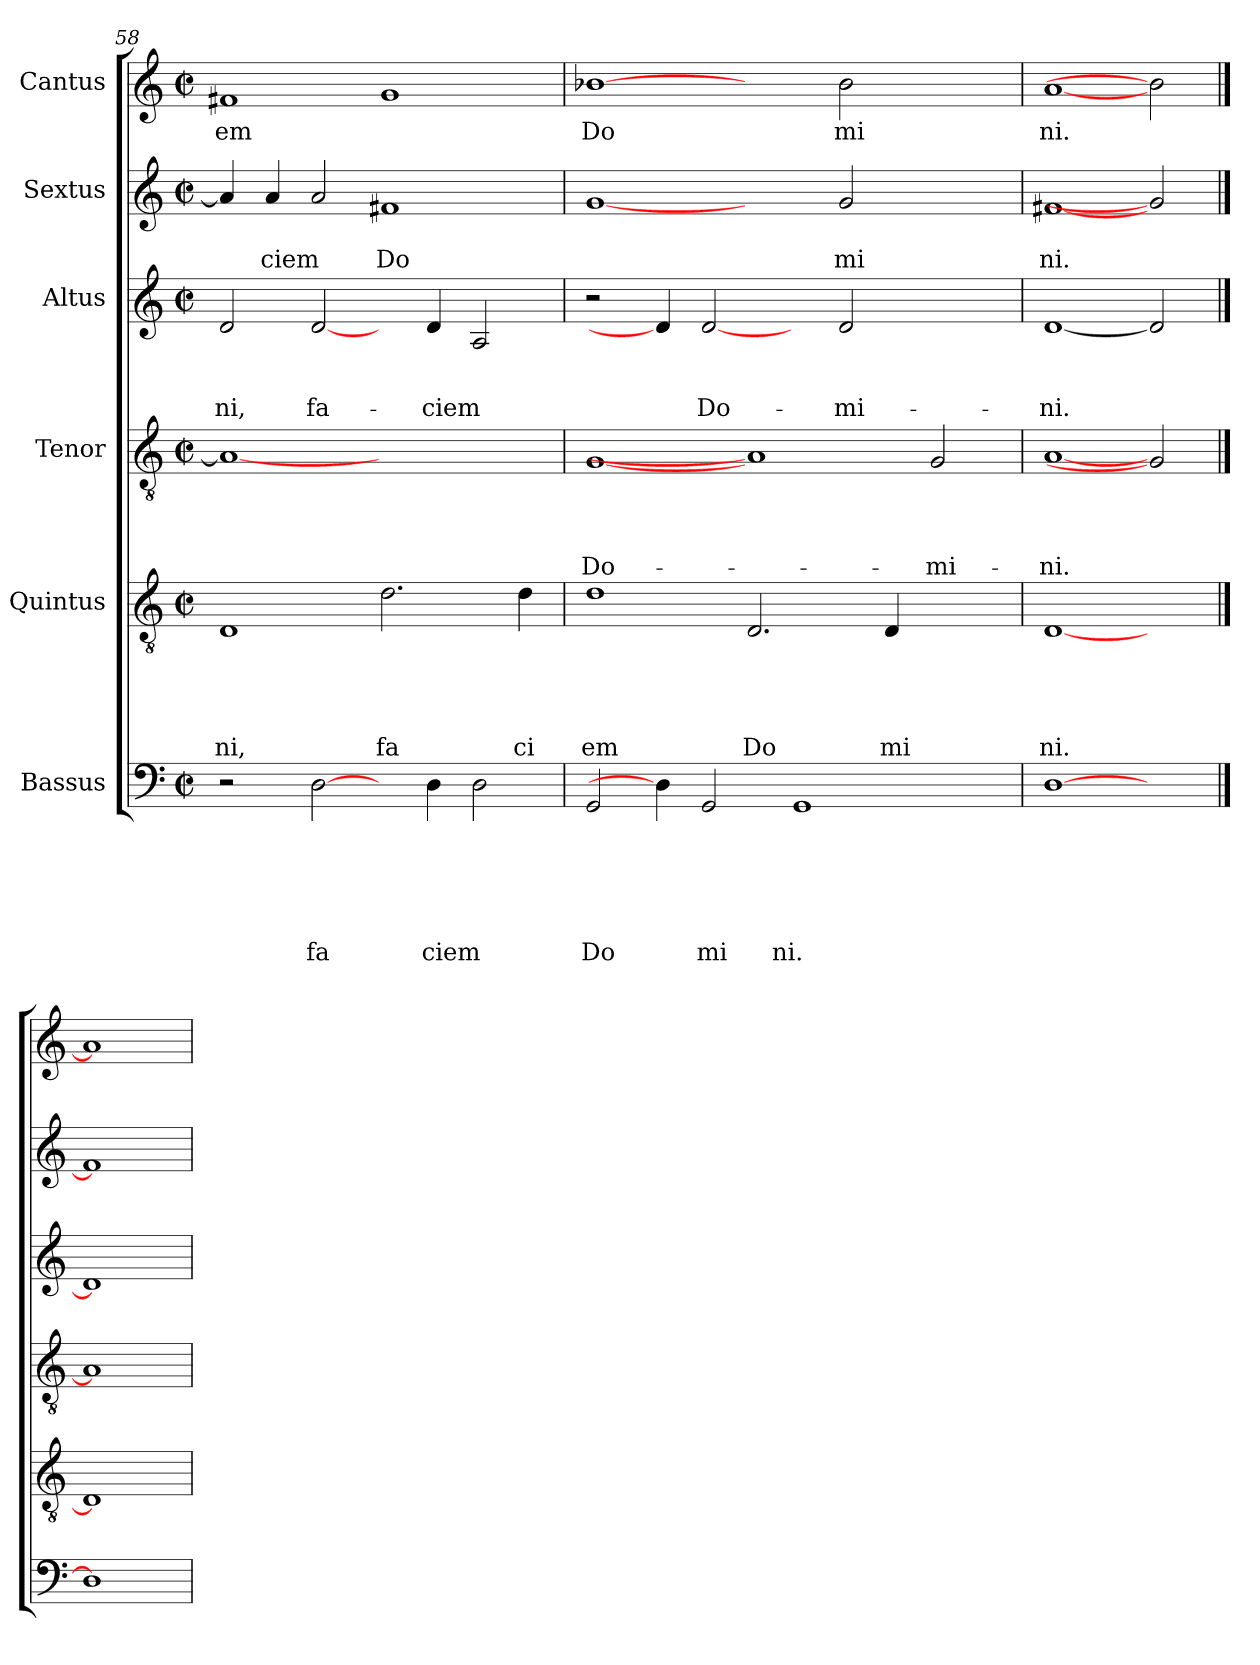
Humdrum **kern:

**kern	**text	**text	**text	**text	**text	**text	**kern	**text	**text	**text	**text	**text	**kern	**text	**text	**text	**text	**kern	**text	**text	**text	**kern	**text	**text	**kern	**text
*part6	*part6	*part6	*part6	*part6	*part6	*part6	*part5	*part5	*part5	*part5	*part5	*part5	*part4	*part4	*part4	*part4	*part4	*part3	*part3	*part3	*part3	*part2	*part2	*part2	*part1	*part1
*staff6	*staff6	*staff6	*staff6	*staff6	*staff6	*staff6	*staff5	*staff5	*staff5	*staff5	*staff5	*staff5	*staff4	*staff4	*staff4	*staff4	*staff4	*staff3	*staff3	*staff3	*staff3	*staff2	*staff2	*staff2	*staff1	*staff1
*I"Bassus	*	*	*	*	*	*	*I"Quintus	*	*	*	*	*	*I"Tenor	*	*	*	*	*I"Altus	*	*	*	*I"Sextus	*	*	*I"Cantus	*
*clefF4	*	*	*	*	*	*	*clefGv2	*	*	*	*	*	*clefGv2	*	*	*	*	*clefG2	*	*	*	*clefG2	*	*	*clefG2	*
*k[]	*	*	*	*	*	*	*k[]	*	*	*	*	*	*k[]	*	*	*	*	*k[]	*	*	*	*k[]	*	*	*k[]	*
*C:	*	*	*	*	*	*	*C:	*	*	*	*	*	*C:	*	*	*	*	*C:	*	*	*	*C:	*	*	*C:	*
*M2/2	*	*	*	*	*	*	*M2/2	*	*	*	*	*	*M2/2	*	*	*	*	*M2/2	*	*	*	*M2/2	*	*	*M2/2	*
*met(c|)	*	*	*	*	*	*	*met(c|)	*	*	*	*	*	*met(c|)	*	*	*	*	*met(c|)	*	*	*	*met(c|)	*	*	*met(c|)	*
=58	=58	=58	=58	=58	=58	=58	=58	=58	=58	=58	=58	=58	=58	=58	=58	=58	=58	=58	=58	=58	=58	=58	=58	=58	=58	=58
!	!	!	!	!	!	!	!	!	!	!	!	!LO:LY:b	!	!	!	!	!	!	!	!	!LO:LY:b	!	!	!	!	!LO:LY:b
2r	.	.	.	.	.	.	1D	.	.	.	.	ni,	1A_	.	.	.	.	2d/	.	.	-ni,	4a/]	.	.	1f#X	em
!	!	!	!	!	!	!	!	!	!	!	!	!	!	!	!	!	!	!	!	!	!	!	!	!LO:LY:b	!	!
.	.	.	.	.	.	.	.	.	.	.	.	.	.	.	.	.	.	.	.	.	.	4a/	.	ciem	.	.
!	!	!	!	!	!	!LO:LY:b	!	!	!	!	!	!	!	!	!	!	!	!	!	!	!LO:LY:b	!	!	!	!	!
[2D\	.	.	.	.	.	fa	.	.	.	.	.	.	.	.	.	.	.	[2d/	.	.	fa-	2a/	.	.	.	.
!	!	!	!	!	!	!	!	!	!	!	!	!LO:LY:b	!	!	!	!	!	!	!	!	!	!	!	!LO:LY:b	!	!
4ryy	.	.	.	.	.	.	2.d\	.	.	.	.	fa	1ryy	.	.	.	.	4ryy	.	.	.	1f#X	.	Do	1g	.
!	!	!	!	!	!	!LO:LY:b	!	!	!	!	!	!	!	!	!	!	!	!	!	!	!LO:LY:b	!	!	!	!	!
4D\	.	.	.	.	.	ciem	.	.	.	.	.	.	.	.	.	.	.	4d/	.	.	-ciem	.	.	.	.	.
2D\	.	.	.	.	.	.	.	.	.	.	.	.	.	.	.	.	.	2A/	.	.	.	.	.	.	.	.
!	!	!	!	!	!	!	!	!	!	!	!	!LO:LY:b	!	!	!	!	!	!	!	!	!	!	!	!	!	!
.	.	.	.	.	.	.	4d\	.	.	.	.	ci	.	.	.	.	.	.	.	.	.	.	.	.	.	.
=59	=59	=59	=59	=59	=59	=59	=59	=59	=59	=59	=59	=59	=59	=59	=59	=59	=59	=59	=59	=59	=59	=59	=59	=59	=59	=59
!	!	!	!	!	!	!LO:LY:b	!	!	!	!	!	!LO:LY:b	!	!	!	!	!LO:LY:b	!	!	!	!	!	!	!	!	!LO:LY:b
2GG/	.	.	.	.	.	Do	1d	.	.	.	.	em	[1G	.	.	.	Do-	2r	.	.	.	[1g	.	.	[1b-X	Do
4D\]	.	.	.	.	.	.	.	.	.	.	.	.	.	.	.	.	.	4d/]	.	.	.	.	.	.	.	.
!	!	!	!	!	!	!LO:LY:b	!	!	!	!	!	!	!	!	!	!	!	!	!	!	!LO:LY:b	!	!	!	!	!
2GG/	.	.	.	.	.	mi	.	.	.	.	.	.	.	.	.	.	.	[2d	.	.	Do-	.	.	.	.	.
!	!	!	!	!	!	!	!	!	!	!	!	!LO:LY:b	!	!	!	!	!	!	!	!	!	!	!	!	!	!
.	.	.	.	.	.	.	2.D/	.	.	.	.	Do	1A]	.	.	.	.	.	.	.	.	2ryy	.	.	2ryy	.
!	!	!	!	!	!	!LO:LY:b	!	!	!	!	!	!	!	!	!	!	!	!	!	!	!	!	!	!	!	!
1GG	.	.	.	.	.	ni.	.	.	.	.	.	.	.	.	.	.	.	4ryy	.	.	.	.	.	.	.	.
!	!	!	!	!	!	!	!	!	!	!	!	!	!	!	!	!	!	!	!	!	!LO:LY:b	!	!	!LO:LY:b	!	!LO:LY:b
.	.	.	.	.	.	.	.	.	.	.	.	.	.	.	.	.	.	2d/	.	.	-mi-	2g/	.	mi	2b-\	mi
!	!	!	!	!	!	!	!	!	!	!	!	!LO:LY:b	!	!	!	!	!	!	!	!	!	!	!	!	!	!
.	.	.	.	.	.	.	4D/	.	.	.	.	mi	.	.	.	.	.	.	.	.	.	.	.	.	.	.
!	!	!	!	!	!	!	!	!	!	!	!	!	!	!	!	!	!LO:LY:b	!	!	!	!	!	!	!	!	!
.	.	.	.	.	.	.	2ryy	.	.	.	.	.	2G/	.	.	.	-mi-	2ryy	.	.	.	2ryy	.	.	2ryy	.
4ryy	.	.	.	.	.	.	.	.	.	.	.	.	.	.	.	.	.	.	.	.	.	.	.	.	.	.
=60	=60	=60	=60	=60	=60	=60	=60	=60	=60	=60	=60	=60	=60	=60	=60	=60	=60	=60	=60	=60	=60	=60	=60	=60	=60	=60
!	!	!	!	!	!	!	!	!	!	!	!	!LO:LY:b	!	!	!	!	!LO:LY:b	!	!	!	!LO:LY:b	!	!	!LO:LY:b	!	!LO:LY:b
[1D	.	.	.	.	.	.	[1D	.	.	.	.	ni.	[1A	.	.	.	-ni.	[1d	.	.	-ni.	[1f#X	.	ni.	[1a	ni.
2ryy	.	.	.	.	.	.	2ryy	.	.	.	.	.	2G]	.	.	.	.	2d]	.	.	.	2g]	.	.	2b-]	.
==61	==61	==61	==61	==61	==61	==61	==61	==61	==61	==61	==61	==61	==61	==61	==61	==61	==61	==61	==61	==61	==61	==61	==61	==61	==61	==61
1D]	.	.	.	.	.	.	1D]	.	.	.	.	.	1A]	.	.	.	.	1d]	.	.	.	1f#]	.	.	1a]	.
=	=	=	=	=	=	=	=	=	=	=	=	=	=	=	=	=	=	=	=	=	=	=	=	=	=	=
*-	*-	*-	*-	*-	*-	*-	*-	*-	*-	*-	*-	*-	*-	*-	*-	*-	*-	*-	*-	*-	*-	*-	*-	*-	*-	*-
